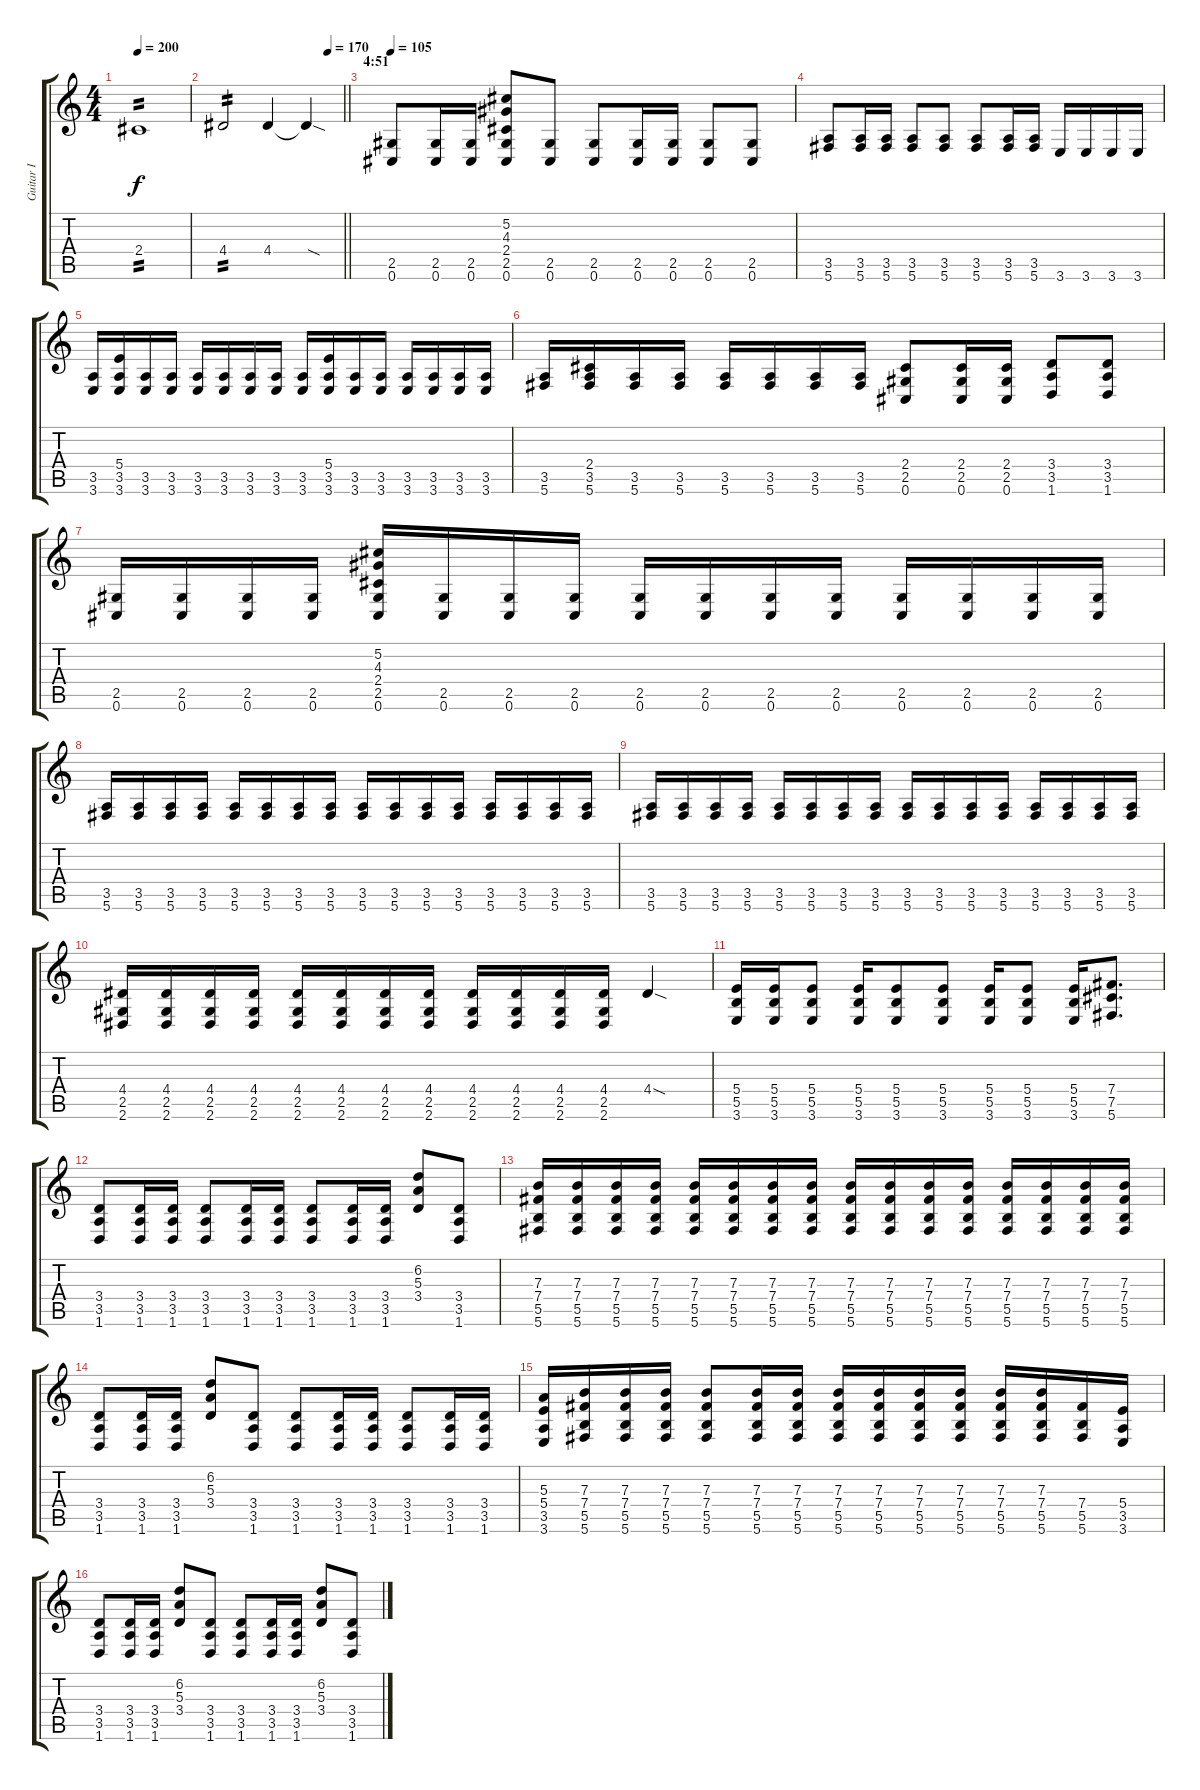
\track ("Guitar I" "Guitar I") {instrument distortionguitar}
\staff {score tabs}
\tuning (Db4 Ab3 E3 B2 Gb2 Db2) {hide}
\ts (4 4)
\tempo 200
\clef g2
\ks c
2.4.1{tp 2 dy f} |
\tempo (170 0.875)
\barLineRight lightlight
4.4.2{tp 2} 4.4.4 4.4{sod t}.4 |
\section ("" "4:51")
\tempo 105
(2.5 0.6).8 (2.5 0.6).16 (2.5 0.6).16 (5.2 4.3 2.4 2.5 0.6).8 (2.5 0.6).8 (2.5 0.6).8 (2.5 0.6).16 (2.5 0.6).16 (2.5 0.6).8 (2.5 0.6).8 |
(3.5 5.6).8 (3.5 5.6).16 (3.5 5.6).16 (3.5 5.6).8 (3.5 5.6).8 (3.5 5.6).8 (3.5 5.6).16 (3.5 5.6).16 3.6.16 3.6.16 3.6.16 3.6.16 |
(3.5 3.6).16 (5.4 3.5 3.6).16 (3.5 3.6).16 (3.5 3.6).16 (3.5 3.6).16 (3.5 3.6).16 (3.5 3.6).16 (3.5 3.6).16 (3.5 3.6).16 (5.4 3.5 3.6).16 (3.5 3.6).16 (3.5 3.6).16 (3.5 3.6).16 (3.5 3.6).16 (3.5 3.6).16 (3.5 3.6).16 |
(3.5 5.6).16 (2.4 3.5 5.6).16 (3.5 5.6).16 (3.5 5.6).16 (3.5 5.6).16 (3.5 5.6).16 (3.5 5.6).16 (3.5 5.6).16 (2.4 2.5 0.6).8 (2.4 2.5 0.6).16 (2.4 2.5 0.6).16 (3.4 3.5 1.6).8 (3.4 3.5 1.6).8 |
(2.5 0.6).16 (2.5 0.6).16 (2.5 0.6).16 (2.5 0.6).16 (5.2 4.3 2.4 2.5 0.6).16 (2.5 0.6).16 (2.5 0.6).16 (2.5 0.6).16 (2.5 0.6).16 (2.5 0.6).16 (2.5 0.6).16 (2.5 0.6).16 (2.5 0.6).16 (2.5 0.6).16 (2.5 0.6).16 (2.5 0.6).16 |
(3.5 5.6).16 (3.5 5.6).16 (3.5 5.6).16 (3.5 5.6).16 (3.5 5.6).16 (3.5 5.6).16 (3.5 5.6).16 (3.5 5.6).16 (3.5 5.6).16 (3.5 5.6).16 (3.5 5.6).16 (3.5 5.6).16 (3.5 5.6).16 (3.5 5.6).16 (3.5 5.6).16 (3.5 5.6).16 |
(3.5 5.6).16 (3.5 5.6).16 (3.5 5.6).16 (3.5 5.6).16 (3.5 5.6).16 (3.5 5.6).16 (3.5 5.6).16 (3.5 5.6).16 (3.5 5.6).16 (3.5 5.6).16 (3.5 5.6).16 (3.5 5.6).16 (3.5 5.6).16 (3.5 5.6).16 (3.5 5.6).16 (3.5 5.6).16 |
(4.4 2.5 2.6).16 (4.4 2.5 2.6).16 (4.4 2.5 2.6).16 (4.4 2.5 2.6).16 (4.4 2.5 2.6).16 (4.4 2.5 2.6).16 (4.4 2.5 2.6).16 (4.4 2.5 2.6).16 (4.4 2.5 2.6).16 (4.4 2.5 2.6).16 (4.4 2.5 2.6).16 (4.4 2.5 2.6).16 4.4{sod}.4 |
(5.4 5.5 3.6).16 (5.4 5.5 3.6).16 (5.4 5.5 3.6).8 (5.4 5.5 3.6).16 (5.4 5.5 3.6).8 (5.4 5.5 3.6).8 (5.4 5.5 3.6).16 (5.4 5.5 3.6).8 (5.4 5.5 3.6).16 (7.4 7.5 5.6).8{d} |
(3.4 3.5 1.6).8 (3.4 3.5 1.6).16 (3.4 3.5 1.6).16 (3.4 3.5 1.6).8 (3.4 3.5 1.6).16 (3.4 3.5 1.6).16 (3.4 3.5 1.6).8 (3.4 3.5 1.6).16 (3.4 3.5 1.6).16 (6.2 5.3 3.4).8 (3.4 3.5 1.6).8 |
(7.3 7.4 5.5 5.6).16 (7.3 7.4 5.5 5.6).16 (7.3 7.4 5.5 5.6).16 (7.3 7.4 5.5 5.6).16 (7.3 7.4 5.5 5.6).16 (7.3 7.4 5.5 5.6).16 (7.3 7.4 5.5 5.6).16 (7.3 7.4 5.5 5.6).16 (7.3 7.4 5.5 5.6).16 (7.3 7.4 5.5 5.6).16 (7.3 7.4 5.5 5.6).16 (7.3 7.4 5.5 5.6).16 (7.3 7.4 5.5 5.6).16 (7.3 7.4 5.5 5.6).16 (7.3 7.4 5.5 5.6).16 (7.3 7.4 5.5 5.6).16 |
(3.4 3.5 1.6).8 (3.4 3.5 1.6).16 (3.4 3.5 1.6).16 (6.2 5.3 3.4).8 (3.4 3.5 1.6).8 (3.4 3.5 1.6).8 (3.4 3.5 1.6).16 (3.4 3.5 1.6).16 (3.4 3.5 1.6).8 (3.4 3.5 1.6).16 (3.4 3.5 1.6).16 |
(5.3 5.4 3.5 3.6).16 (7.3 7.4 5.5 5.6).16 (7.3 7.4 5.5 5.6).16 (7.3 7.4 5.5 5.6).16 (7.3 7.4 5.5 5.6).8 (7.3 7.4 5.5 5.6).16 (7.3 7.4 5.5 5.6).16 (7.3 7.4 5.5 5.6).16 (7.3 7.4 5.5 5.6).16 (7.3 7.4 5.5 5.6).16 (7.3 7.4 5.5 5.6).16 (7.3 7.4 5.5 5.6).16 (7.3 7.4 5.5 5.6).16 (7.4 5.5 5.6).16 (5.4 3.5 3.6).16 |
(3.4 3.5 1.6).8 (3.4 3.5 1.6).16 (3.4 3.5 1.6).16 (6.2 5.3 3.4).8 (3.4 3.5 1.6).8 (3.4 3.5 1.6).8 (3.4 3.5 1.6).16 (3.4 3.5 1.6).16 (6.2 5.3 3.4).8 (3.4 3.5 1.6).8
